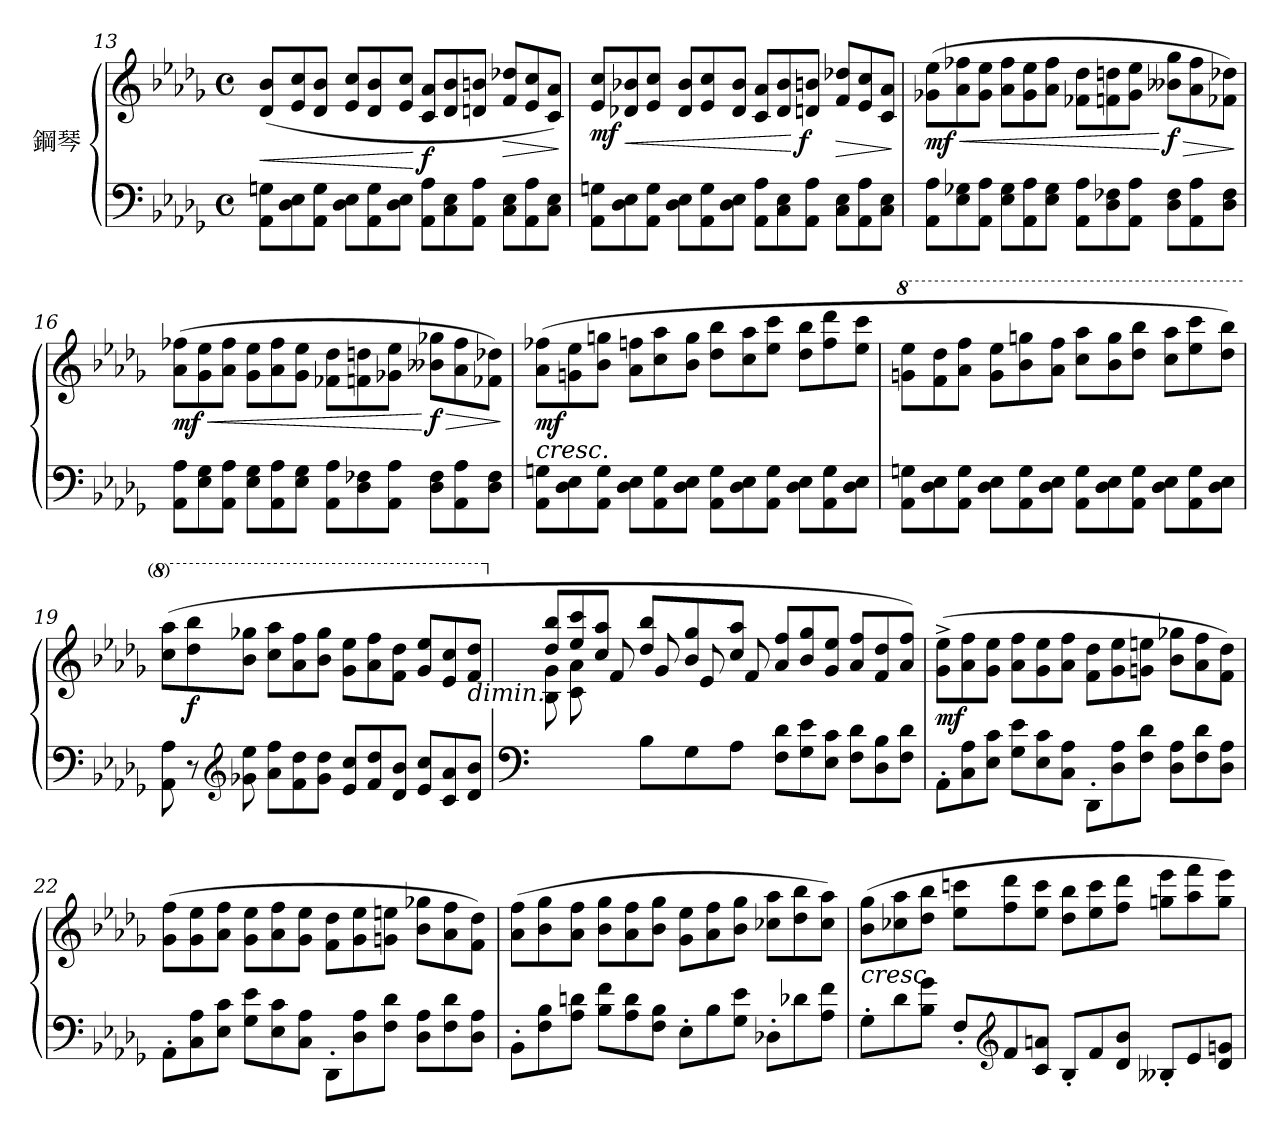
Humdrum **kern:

**kern	**kern	**dynam
*part1	*part1	*part1
*staff2	*staff1	*staff1/2
*I"鋼琴	*	*
!!LO:PB:g=z
*clefF4	*clefG2	*
*k[b-e-a-d-g-]	*k[b-e-a-d-g-]	*
*M4/4	*M4/4	*
*met(c)	*met(c)	*
*Xtuplet	*Xtuplet	*
=13	=13	=13
!	!	!LO:HP:b
12AA-\ 12Gn\L	(>12d-/ 12b-/L	<
12D-\ 12E-\	12e-/ 12cc/	.
12AA-\ 12G\J	12d-/ 12b-/J	.
12D-\ 12E-\L	12e-/ 12cc/L	.
12AA-\ 12G\	12d-/ 12b-/	.
12D-\ 12E-\J	12e-/ 12cc/J	.
!	!	!LO:DY:n=1:b
12AA-\ 12A-\L	12c/ 12a-/L	[ f
12C\ 12E-\	12d-/ 12b-/	.
12AA-\ 12A-\J	12dn/ 12bn/J	.
!	!	!LO:HP:b
12C\ 12E-\L	12f/ 12dd-X/L	>
12AA-\ 12A-\	12e-/ 12cc/	.
12C\ 12E-\J	12c/ 12a-/J)	.
.	.	]
=14	=14	=14
!	!	!LO:HP:b
!	!	!LO:DY:n=1:b
12AA-\ 12Gn\L	12e-/ 12cc/L	< mf
12D-\ 12E-\	12d-X/ 12b-X/	.
12AA-\ 12G\J	12e-/ 12cc/J	.
12D-\ 12E-\L	12d-/ 12b-/L	.
12AA-\ 12G\	12e-/ 12cc/	.
12D-\ 12E-\J	12d-/ 12b-/J	.
12AA-\ 12A-\L	12c/ 12a-/L	.
12C\ 12E-\	12d-/ 12b-/	.
!	!	!LO:DY:n=2:b
12AA-\ 12A-\J	12dn/ 12bn/J	[ f
!	!	!LO:HP:b
12C\ 12E-\L	12f/ 12dd-X/L	>
12AA-\ 12A-\	12e-/ 12cc/	.
12C\ 12E-\J	12c/ 12a-/J	.
.	.	]
!!LO:LB:g=z
=15	=15	=15
!	!	!LO:HP:b
!	!	!LO:DY:n=1:b
12AA-\ 12A-\L	(>12g-X\ 12ee-\L	< mf
12E-\ 12G-X\	12a-\ 12ff-X\	.
12AA-\ 12A-\J	12g-\ 12ee-\J	.
12E-\ 12G-\L	12a-\ 12ff-\L	.
12AA-\ 12A-\	12g-\ 12ee-\	.
12E-\ 12G-\J	12a-\ 12ff-\J	.
12AA-\ 12A-\L	12f-X\ 12dd-\L	.
12D-\ 12F-X\	12fn\ 12ddn\	.
12AA-\ 12A-\J	12g-\ 12ee-\J	.
!	!	!LO:HP:n=1:b
!	!	!LO:DY:n=2:b
12D-\ 12F-\L	12b--X\ 12gg-\L	[ > f
12AA-\ 12A-\	12a-\ 12ff-\	.
12D-\ 12F-\J	12f-X\ 12dd-X\J)	.
.	.	]
=16	=16	=16
!	!	!LO:HP:b
!	!	!LO:DY:n=1:b
12AA-\ 12A-\L	(>12a-\ 12ff-X\L	< mf
12E-\ 12G-\	12g-\ 12ee-\	.
12AA-\ 12A-\J	12a-\ 12ff-\J	.
12E-\ 12G-\L	12g-\ 12ee-\L	.
12AA-\ 12A-\	12a-\ 12ff-\	.
12E-\ 12G-\J	12g-\ 12ee-\J	.
12AA-\ 12A-\L	12f-X\ 12dd-\L	.
12D-\ 12F-X\	12fn\ 12ddn\	.
12AA-\ 12A-\J	12g-X\ 12ee-\J	.
!	!	!LO:HP:n=1:b
!	!	!LO:DY:n=2:b
12D-\ 12F-\L	12b--X\ 12gg-X\L	[ > f
12AA-\ 12A-\	12a-\ 12ff-\	.
12D-\ 12F-\J	12f-X\ 12dd-X\J)	.
.	.	]
!!LO:LB:g=z
=17	=17	=17
!	!LO:TX:b:i:t=cresc.	!
!	!	!LO:DY:b
12AA-\ 12Gn\L	(>12a-\ 12ff-X\L	mf
12D-\ 12E-\	12gn\ 12ee-\	.
12AA-\ 12G\J	12b-\ 12ggn\J	.
12D-\ 12E-\L	12a-\ 12ffn\L	.
12AA-\ 12G\	12cc\ 12aa-\	.
12D-\ 12E-\J	12b-\ 12gg\J	.
12AA-\ 12G\L	12dd-\ 12bb-\L	.
12D-\ 12E-\	12cc\ 12aa-\	.
12AA-\ 12G\J	12ee-\ 12ccc\J	.
12D-\ 12E-\L	12dd-\ 12bb-\L	.
12AA-\ 12G\	12ff\ 12ddd-\	.
12D-\ 12E-\J	12ee-\ 12ccc\J	.
=18	=18	=18
*	*8va	*
12AA-\ 12Gn\L	12ggn\ 12eee-\L	.
12D-\ 12E-\	12ff\ 12ddd-\	.
12AA-\ 12G\J	12aa-\ 12fff\J	.
12D-\ 12E-\L	12gg\ 12eee-\L	.
12AA-\ 12G\	12bb-\ 12gggn\	.
12D-\ 12E-\J	12aa-\ 12fff\J	.
*	*MM134	*
12AA-\ 12G\L	12ccc\ 12aaa-\L	.
12D-\ 12E-\	12bb-\ 12ggg\	.
*	*MM130	*
12AA-\ 12G\J	12ddd-\ 12bbb-\J	.
*	*MM126	*
12D-\ 12E-\L	12ccc\ 12aaa-\L	.
*	*MM124	*
12AA-\ 12G\	12eee-\ 12cccc\	.
*	*MM120	*
12D-\ 12E-\J	12ddd-\ 12bbb-\J)	.
!!LO:LB:g=z
=19	=19	=19
*	*MM124	*
12AA-\ 12A-\	(>12ccc\ 12aaa-\L	.
!	!	!LO:DY:b
12r	12ddd-\ 12bbb-\	f
*clefG2	*	*
*	*MM126	*
12g-X\ 12ee-\	12bb-\ 12ggg-X\J	.
12a-\ 12ff\L	12ccc\ 12aaa-\L	.
*	*MM130	*
12f\ 12dd-\	12aa-\ 12fff\	.
12g-\ 12dd-\J	12bb-\ 12ggg-\J	.
*	*MM134	*
12e-/ 12cc/L	12gg-\ 12eee-\L	.
12f/ 12dd-/	12aa-\ 12fff\	.
*	*MM138	*
12d-/ 12b-/J	12ff\ 12ddd-\J	.
12e-/ 12cc/L	12gg-/ 12eee-/L	.
12c/ 12a-/	12ee-/ 12ccc/	.
!	!LO:TX:b:i:t=dimin.	!
12d-/ 12b-/J	12ff/ 12ddd-/J	.
=20	=20	=20
*clefF4	*	*
*^	*	*
*	*	*X8va	*
*v	*v	*	*
*	*MM134	*
*^	*^	*
*	*	*	*^	*
6ryy	12ryy	12dd-/ 12bb-/L	12B-\ 12g-\L	6ryy	.
.	12ryy	12ee-/ 12ccc/	12c\ 12a-\	.	.
12A-\J	6%5ryy	12cc/ 12aa-/J	6%5ryy	12f	.
*	*	*MM130	*	*	*
12B-\L	.	12dd-/ 12bb-/L	.	12g-	.
12G-\	.	12b-/ 12gg-/	.	12e-	.
12A-\J	.	12cc/ 12aa-/J	.	12f	.
*	*	*MM126	*	*	*
12F\ 12d-\L	.	12a-/ 12ff/L	.	2ryy	.
12G-\ 12e-\	.	12b-/ 12gg-/	.	.	.
12E-\ 12c\J	.	12g-/ 12ee-/J	.	.	.
*	*	*MM122	*	*	*
12F\ 12d-\L	.	12a-/ 12ff/L	.	.	.
12D-\ 12B-\	.	12f/ 12dd-/	.	.	.
12F\ 12d-\J	.	12a-/ 12ff/J)	.	.	.
*v	*v	*	*	*	*
*	*v	*v	*v	*
!!LO:LB:g=z
=21	=21	=21
*	*MM126	*
!	!	!LO:DY:b
12AA-'\L	(>12g-\^ 12ee-\^L	mf
12C\ 12A-\	12a-\ 12ff\	.
12E-\ 12c\J	12g-\ 12ee-\J	.
*	*MM130	*
12G-\ 12e-\L	12a-\ 12ff\L	.
12E-\ 12c\	12g-\ 12ee-\	.
12C\ 12A-\J	12a-\ 12ff\J	.
*	*MM134	*
12DD-'\L	12f\ 12dd-\L	.
12D-\ 12A-\	12g-\ 12ee-\	.
12F\ 12d-\J	12gn\ 12een\J	.
*	*MM138	*
12D-\ 12A-\L	12b-\ 12gg-X\L	.
12F\ 12d-\	12a-\ 12ff\	.
12D-\ 12A-\J	12f\ 12dd-\J)	.
=22	=22	=22
12AA-'\L	(>12g-\ 12ff\L	.
12C\ 12A-\	12g-\ 12ee-\	.
12E-\ 12c\J	12a-\ 12ff\J	.
12G-\ 12e-\L	12g-\ 12ee-\L	.
12E-\ 12c\	12a-\ 12ff\	.
12C\ 12A-\J	12g-\ 12ee-\J	.
12DD-'\L	12f\ 12dd-\L	.
12D-\ 12A-\	12g-\ 12ee-\	.
12F\ 12d-\J	12gn\ 12een\J	.
12D-\ 12A-\L	12b-\ 12gg-X\L	.
12F\ 12d-\	12a-\ 12ff\	.
12D-\ 12A-\J	12f\ 12dd-\J)	.
!!LO:LB:g=z
=23	=23	=23
12BB-'\L	(>12a-\ 12ff\L	.
12F\ 12B-\	12b-\ 12gg-\	.
12A-\ 12dn\J	12a-\ 12ff\J	.
12B-\ 12f\L	12b-\ 12gg-\L	.
12A-\ 12d\	12a-\ 12ff\	.
12F\ 12B-\J	12b-\ 12gg-\J	.
12E-'\L	12g-\ 12ee-\L	.
12B-\	12a-\ 12ff\	.
12G-\ 12e-\J	12b-\ 12gg-\J	.
12D-X'\L	12cc-X\ 12aa-\L	.
12d-X\	12dd-\ 12bb-\	.
12A-\ 12f\J	12cc-\ 12aa-\J)	.
=24	=24	=24
!	!LO:TX:b:i:t=cresc.	!
12G-'\L	(>12b-\ 12gg-\L	.
12d-\	12cc-X\ 12aa-\	.
12B-\ 12g-\J	12dd-\ 12bb-\J	.
12F'/L	12ee-\ 12cccn\L	.
*clefG2	*	*
12f/	12ff\ 12ddd-\	.
12c/ 12an/J	12ee-\ 12ccc\J	.
*	*MM134	*
12B-'/L	12dd-\ 12bb-\L	.
12f/	12ee-\ 12ccc\	.
*	*MM130	*
12d-/ 12b-/J	12ff\ 12ddd-\J	.
*	*MM126	*
12B--X'/L	12ggn\ 12eee-\L	.
*	*MM124	*
12e-/	12aa-\ 12fff\	.
*	*MM120	*
12d-/ 12gn/J	12gg\ 12eee-\J)	.
=	=	=
*-	*-	*-
